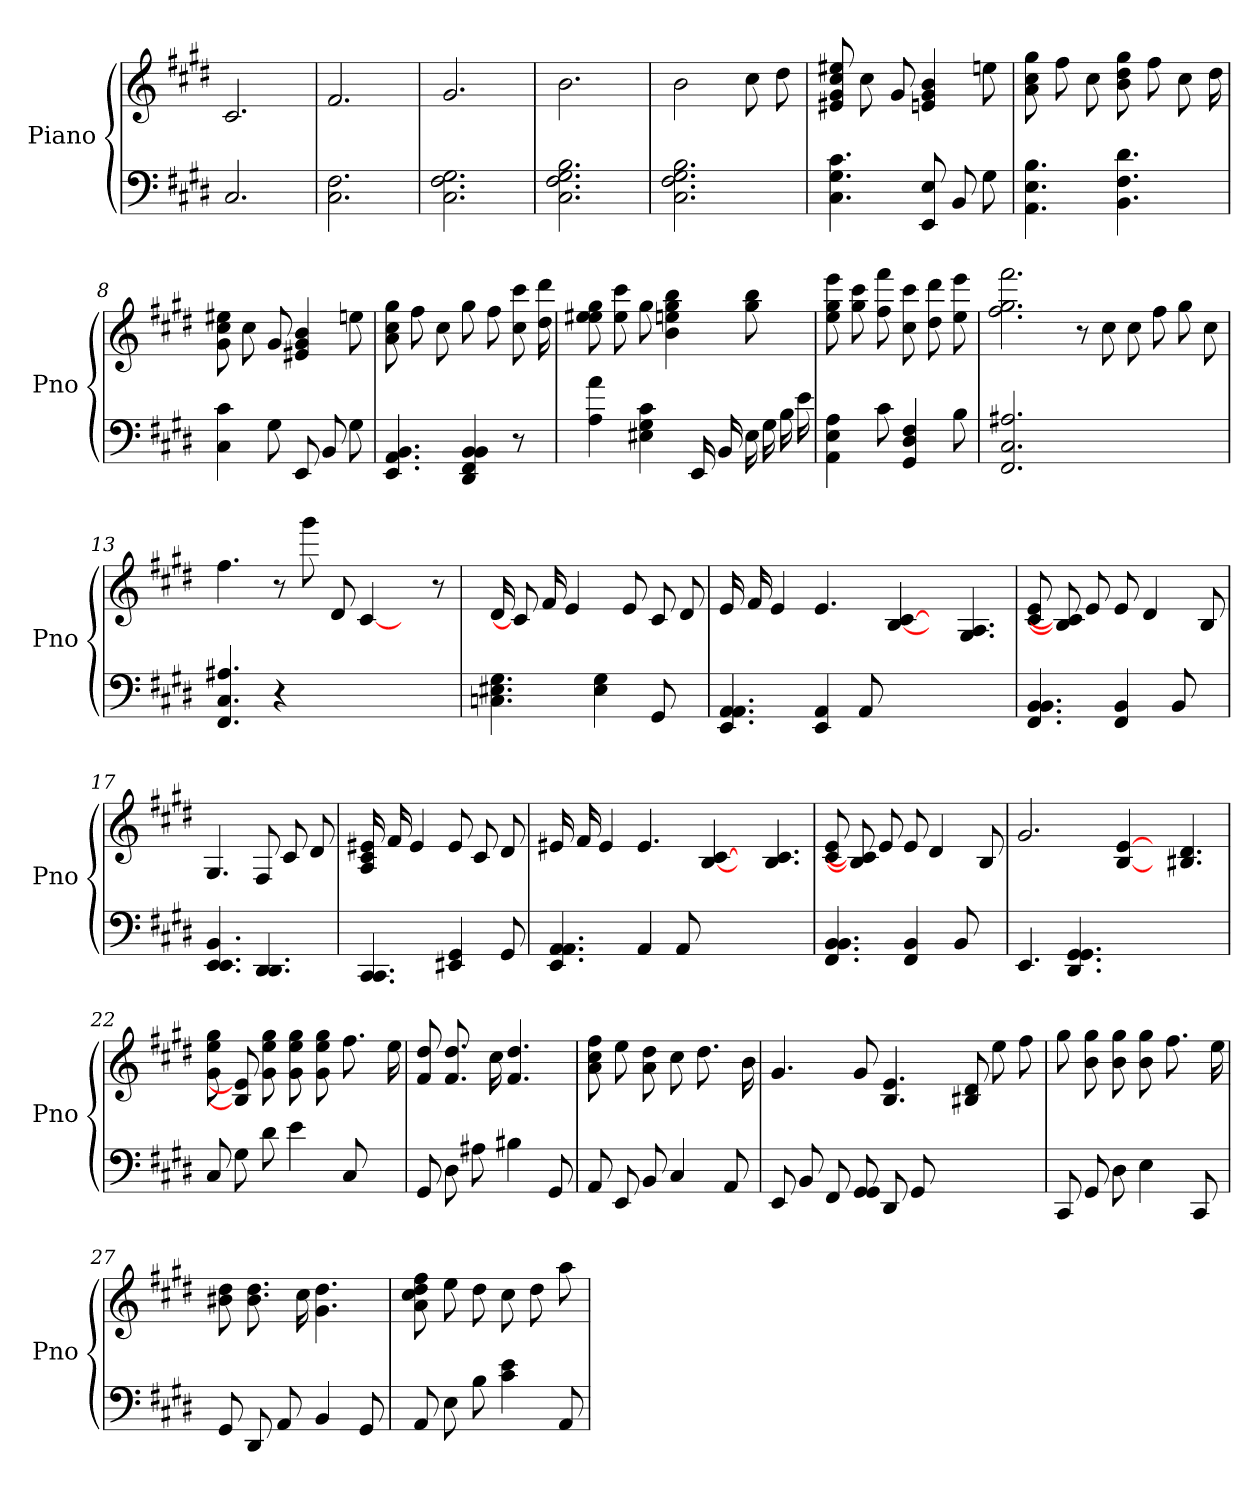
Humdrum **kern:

**kern	**kern
*part2	*part1
*staff2	*staff1
*I"Piano	*I"Piano
*I'Pno	*I'Pno
!!LO:LB:g=z
*clefF4	*clefG2
*k[f#c#g#d#]	*k[f#c#g#d#]
=1	=1
2.C#	2.c#
=2	=2
2.F# 2.C#	2.f#
=3	=3
2.G# 2.F# 2.C#	2.g#
=4	=4
2.B 2.G# 2.F# 2.C#	2.b
=5	=5
2.B 2.G# 2.F# 2.C#	2b
.	8cc#
.	8dd#
=6	=6
4.c# 4.G# 4.C#	8ee# 8cc# 8g# 8e#
.	8cc#
.	8g#
8E 8EE	4b 4g# 4e
8BB	.
8G#	8ee
=7	=7
4.B 4.E 4.AA	8gg# 8cc# 8a
.	8ff#
.	8cc#
4.d# 4.F# 4.BB	8gg# 8dd# 8b
.	8ff#
.	8cc#
16ryy	16dd#
=8	=8
4c# 4C#	8ee# 8cc# 8g#
.	8cc#
8G#	8g#
8EE	4b 4g# 4e#
8BB	.
8G#	8ee
!!LO:LB:g=z
=9	=9
4.BB 4.EE 4.AA	8gg# 8cc# 8a
.	8ff#
.	8cc#
4BB 4FF# 4DD# 4BB	8gg#
.	8ff#
8r	8ccc# 8cc#
16ryy	16ddd# 16dd#
=10	=10
4a 4A	8gg# 8ee 8ee#
.	8ccc# 8ee#
4c# 4G# 4E#	8gg#
.	4bb 4gg# 4ee 4b
16EE	.
16BB	.
16E#	8bb 8gg#
16G#	.
16B	8ryy
16e	.
=11	=11
4A 4E 4AA	8eee 8ee 8gg#
.	8ccc# 8gg#
8c#	8fff# 8ff#
4F# 4D# 4GG#	8ccc# 8cc#
.	8ddd# 8dd#
8B	8eee 8ee
=12	=12
2.A# 2.C# 2.FF#	2.fff# 2.ff# 2.gg#
2.ryy	8r
.	8cc#
.	8cc#
.	8ff#
.	8gg#
.	8cc#
=13	=13
4.A# 4.C# 4.FF#	4.ff#
4r	8r
.	8ggg#
2ryy	8d#
.	[4c#
.	8ryy
8ryy	8r
=14	=14
4.G# 4.E# 4.C	16d#
.	8c#]
.	16f#
.	4e
4G# 4E#	.
.	8e
8GG#	8c#
8ryy	8d#
!!LO:LB:g=z
=15	=15
4.AA 4.EE 4.AA	16e
.	16f#
.	4e
4AA 4EE	4.e
8AA	.
2.ryy	[4c# [4B
.	8ryy
.	4.A 4.G#
=16	=16
4.BB 4.FF# 4.BB	8e 8c#
.	8c#] 8B]
.	8e
4BB 4FF#	8e
.	4d#
8BB	.
8ryy	8B
=17	=17
4.EE 4.BB 4.EE	4.G#
4.DD# 4.DD#	8F#
.	8c#
.	8d#
=18	=18
4.CC# 4.CC#	16e# 16c# 16A
.	16f#
.	4e#
4GG# 4EE#	8e#
.	8c#
8GG#	8d#
=19	=19
4.AA 4.EE 4.AA	16e#
.	16f#
.	4e#
4AA	4.e#
8AA	.
2.ryy	[4c# [4B
.	8ryy
.	4.c# 4.B
=20	=20
4.BB 4.FF# 4.BB	8e 8c#
.	8c#] 8B]
.	8e
4BB 4FF#	8e
.	4d#
8BB	.
8ryy	8B
=21	=21
4.EE	2.g#
4.GG# 4.DD# 4.GG#	.
2.ryy	[4e [4B
.	8ryy
.	4.d# 4.B#
!!LO:LB:g=z
=22	=22
8C#	8gg# 8ee 8g#
8G#	8e] 8B]
8d#	8gg# 8ee 8g#
4e	8gg# 8ee 8g#
.	8gg# 8ee 8g#
8C#	8.ff#
8ryy	.
.	16ee
=23	=23
8GG#	8dd# 8f#
8D#	8.dd# 8.f#
8A#	.
.	16cc#
4B#	4.dd# 4.f#
8GG#	.
=24	=24
8AA	8ff# 8cc# 8a
8EE	8ee
8BB	8dd# 8a
4C#	8cc#
.	8.dd#
8AA	.
.	16b
=25	=25
8EE	4.g#
8BB	.
8FF#	.
8GG# 8GG#	8g#
8DD#	4.e 4.B
8GG#	.
2ryy	.
.	8d# 8B#
.	8ee
.	8ff#
=26	=26
8CC#	8gg#
8GG#	8gg# 8b
8D#	8gg# 8b
4E	8gg# 8b
.	8.ff#
8CC#	.
.	16ee
=27	=27
8GG#	8dd# 8b#
8DD#	8.dd# 8.b#
8AA	.
.	16cc#
4BB	4.dd# 4.g#
8GG#	.
=28	=28
8AA	8ff# 8dd# 8cc# 8a
8E	8ee
8B	8dd#
4e 4c#	8cc#
.	8dd#
8AA	8aa
=	=
*-	*-
